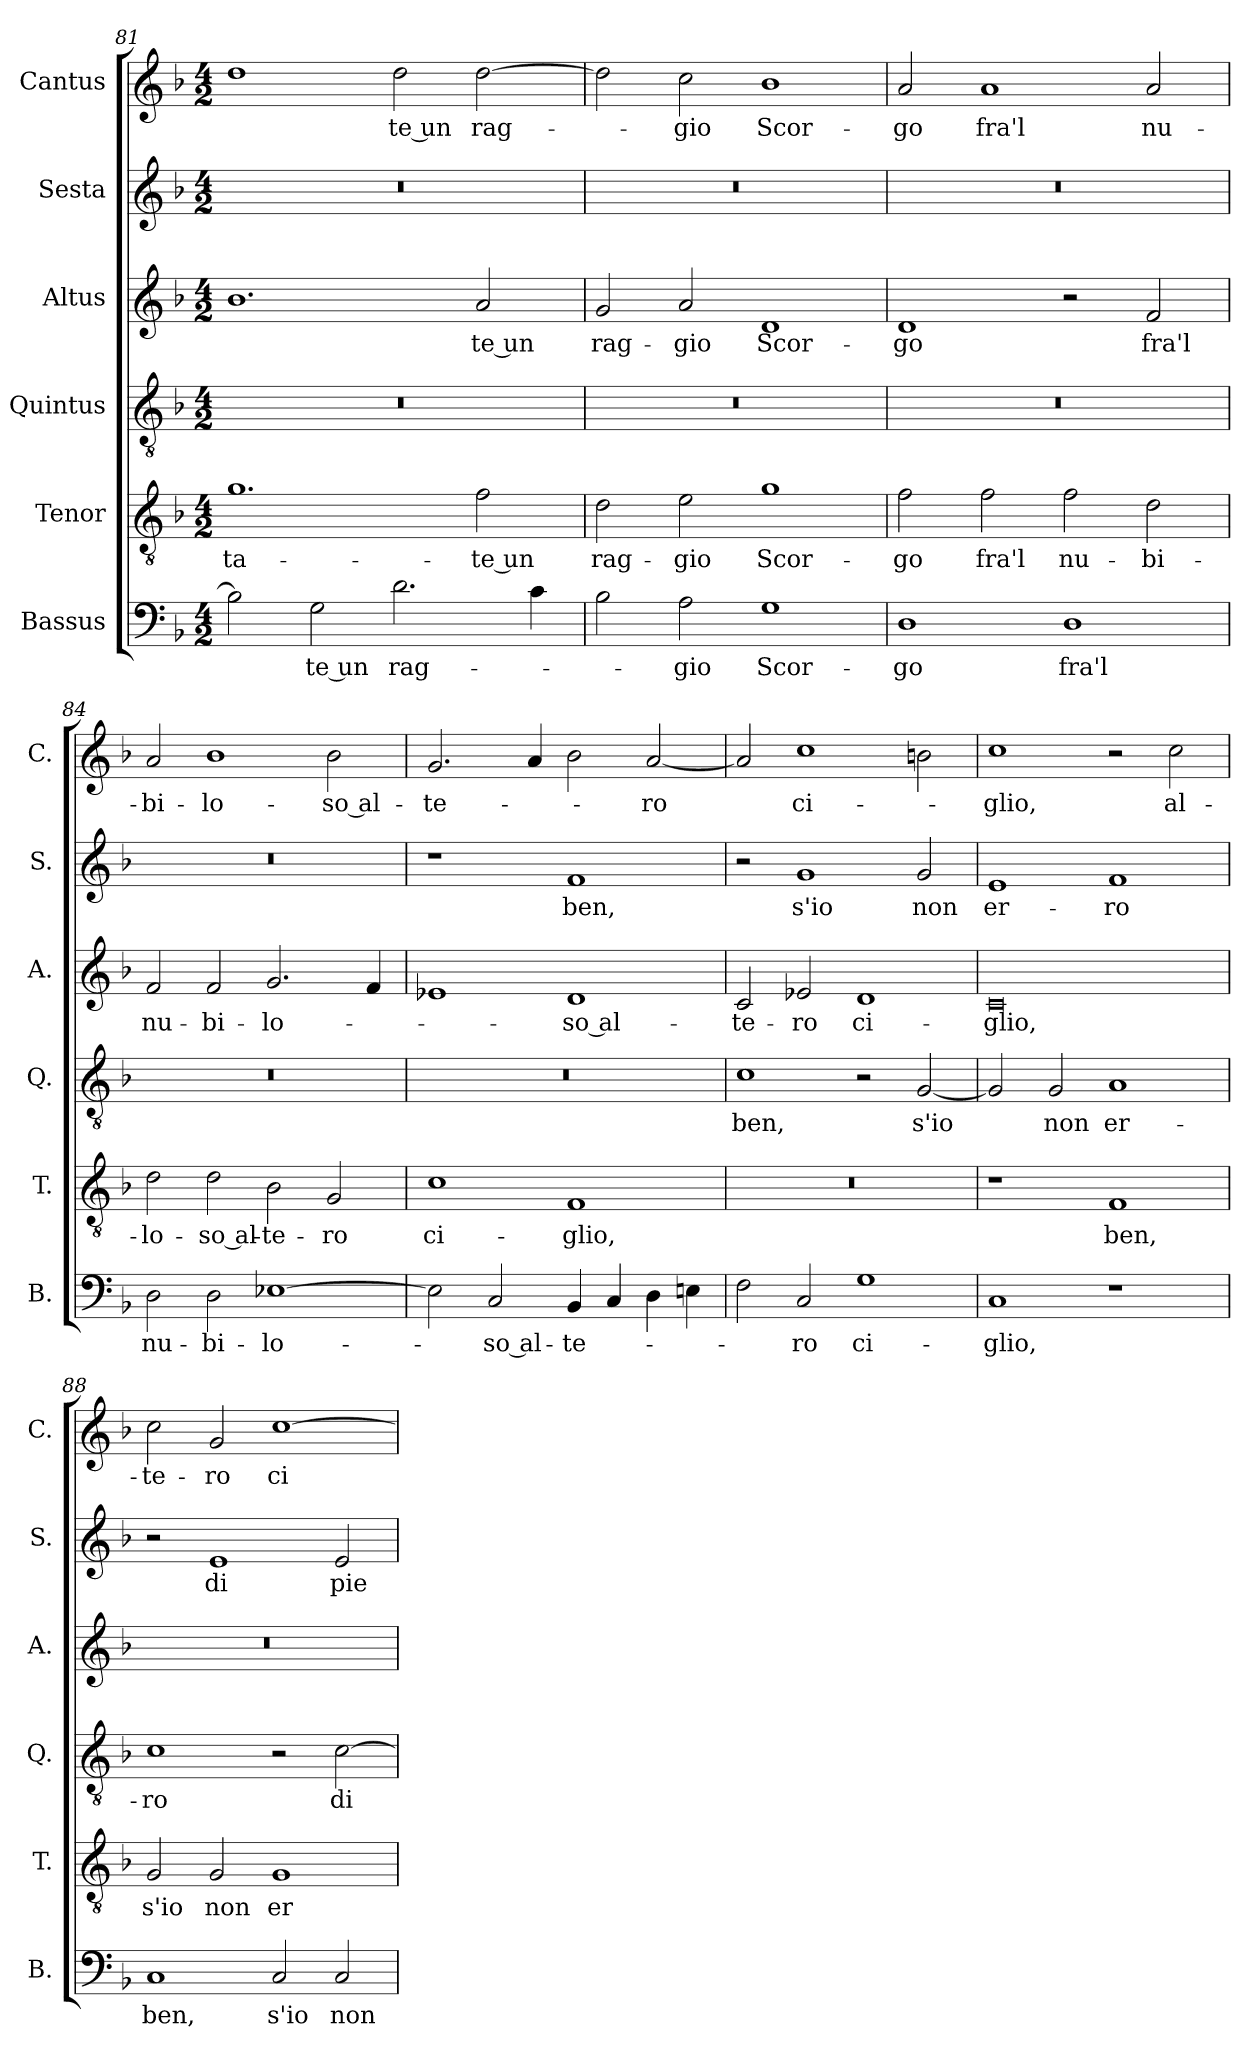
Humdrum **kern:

**kern	**text	**kern	**text	**kern	**text	**kern	**text	**kern	**text	**kern	**text
*part6	*part6	*part5	*part5	*part4	*part4	*part3	*part3	*part2	*part2	*part1	*part1
*staff6	*staff6	*staff5	*staff5	*staff4	*staff4	*staff3	*staff3	*staff2	*staff2	*staff1	*staff1
*I"Bassus	*	*I"Tenor	*	*I"Quintus	*	*I"Altus	*	*I"Sesta	*	*I"Cantus	*
*I'B.	*	*I'T.	*	*I'Q.	*	*I'A.	*	*I'S.	*	*I'C.	*
*clefF4	*	*clefGv2	*	*clefGv2	*	*clefG2	*	*clefG2	*	*clefG2	*
*k[b-]	*	*k[b-]	*	*k[b-]	*	*k[b-]	*	*k[b-]	*	*k[b-]	*
*M4/2	*	*M4/2	*	*M4/2	*	*M4/2	*	*M4/2	*	*M4/2	*
=81	=81	=81	=81	=81	=81	=81	=81	=81	=81	=81	=81
!	!	!	!LO:LY:b	!	!	!	!	!	!	!	!
2B-\]	.	1.g	-ta-	0r	.	1.b-	.	0r	.	1dd	.
!	!LO:LY:b	!	!	!	!	!	!	!	!	!	!
2G\	-te un	.	.	.	.	.	.	.	.	.	.
!	!LO:LY:b	!	!	!	!	!	!	!	!	!	!LO:LY:b
2.d\	rag-	.	.	.	.	.	.	.	.	2dd\	-te un
!	!	!	!LO:LY:b	!	!	!	!LO:LY:b	!	!	!	!LO:LY:b
.	.	2f\	-te un	.	.	2a/	-te un	.	.	[2dd\	rag-
4c\	.	.	.	.	.	.	.	.	.	.	.
=82	=82	=82	=82	=82	=82	=82	=82	=82	=82	=82	=82
!	!	!	!LO:LY:b	!	!	!	!LO:LY:b	!	!	!	!
2B-\	.	2d\	rag-	0r	.	2g/	rag-	0r	.	2dd\]	.
!	!LO:LY:b	!	!LO:LY:b	!	!	!	!LO:LY:b	!	!	!	!LO:LY:b
2A\	-gio	2e\	-gio	.	.	2a/	-gio	.	.	2cc\	-gio
!	!LO:LY:b	!	!LO:LY:b	!	!	!	!LO:LY:b	!	!	!	!LO:LY:b
1G	Scor-	1g	Scor-	.	.	1d	Scor-	.	.	1b-	Scor-
!!LO:LB:g=z
=83	=83	=83	=83	=83	=83	=83	=83	=83	=83	=83	=83
!	!LO:LY:b	!	!LO:LY:b	!	!	!	!LO:LY:b	!	!	!	!LO:LY:b
1D	-go	2f\	-go	0r	.	1d	-go	0r	.	2a/	-go
!	!	!	!LO:LY:b	!	!	!	!	!	!	!	!LO:LY:b
.	.	2f\	fra'l	.	.	.	.	.	.	1a	fra'l
!	!LO:LY:b	!	!LO:LY:b	!	!	!	!	!	!	!	!
1D	fra'l	2f\	nu-	.	.	2r	.	.	.	.	.
!	!	!	!LO:LY:b	!	!	!	!LO:LY:b	!	!	!	!LO:LY:b
.	.	2d\	-bi-	.	.	2f/	fra'l	.	.	2a/	nu-
=84	=84	=84	=84	=84	=84	=84	=84	=84	=84	=84	=84
!	!LO:LY:b	!	!LO:LY:b	!	!	!	!LO:LY:b	!	!	!	!LO:LY:b
2D\	nu-	2d\	-lo-	0r	.	2f/	nu-	0r	.	2a/	-bi-
!	!LO:LY:b	!	!LO:LY:b	!	!	!	!LO:LY:b	!	!	!	!LO:LY:b
2D\	-bi-	2d\	-so al-	.	.	2f/	-bi-	.	.	1b-	-lo-
!	!LO:LY:b	!	!LO:LY:b	!	!	!	!LO:LY:b	!	!	!	!
[1E-X	-lo-	2B-\	-te-	.	.	2.g/	-lo-	.	.	.	.
!	!	!	!LO:LY:b	!	!	!	!	!	!	!	!LO:LY:b
.	.	2G/	-ro	.	.	.	.	.	.	2b-\	-so al-
.	.	.	.	.	.	4f/	.	.	.	.	.
=85	=85	=85	=85	=85	=85	=85	=85	=85	=85	=85	=85
!	!	!	!LO:LY:b	!	!	!	!	!	!	!	!LO:LY:b
2E-\]	.	1c	ci-	0r	.	1e-X	.	1r	.	2.g/	-te-
!	!LO:LY:b	!	!	!	!	!	!	!	!	!	!
2C/	-so al-	.	.	.	.	.	.	.	.	.	.
.	.	.	.	.	.	.	.	.	.	4a/	.
!	!LO:LY:b	!	!LO:LY:b	!	!	!	!LO:LY:b	!	!LO:LY:b	!	!
4BB-/	-te-	1F	-glio,	.	.	1d	-so al-	1f	ben,	2b-\	.
4C/	.	.	.	.	.	.	.	.	.	.	.
!	!	!	!	!	!	!	!	!	!	!	!LO:LY:b
4D\	.	.	.	.	.	.	.	.	.	[2a/	-ro
4En\	.	.	.	.	.	.	.	.	.	.	.
=86	=86	=86	=86	=86	=86	=86	=86	=86	=86	=86	=86
!	!	!	!	!	!LO:LY:b	!	!LO:LY:b	!	!	!	!
2F\	.	0r	.	1c	ben,	2c/	-te-	2r	.	2a/]	.
!	!LO:LY:b	!	!	!	!	!	!LO:LY:b	!	!LO:LY:b	!	!LO:LY:b
2C/	-ro	.	.	.	.	2e-X/	-ro	1g	s'io	1cc	ci-
!	!LO:LY:b	!	!	!	!	!	!LO:LY:b	!	!	!	!
1G	ci-	.	.	2r	.	1d	ci-	.	.	.	.
!	!	!	!	!	!LO:LY:b	!	!	!	!LO:LY:b	!	!
.	.	.	.	[2G/	s'io	.	.	2g/	non	2bn\	.
=87	=87	=87	=87	=87	=87	=87	=87	=87	=87	=87	=87
!	!LO:LY:b	!	!	!	!	!	!LO:LY:b	!	!LO:LY:b	!	!LO:LY:b
1C	-glio,	1r	.	2G/]	.	0c	-glio,	1e	er-	1cc	-glio,
!	!	!	!	!	!LO:LY:b	!	!	!	!	!	!
.	.	.	.	2G/	non	.	.	.	.	.	.
!	!	!	!LO:LY:b	!	!LO:LY:b	!	!	!	!LO:LY:b	!	!
1r	.	1F	ben,	1A	er-	.	.	1f	-ro	2r	.
!	!	!	!	!	!	!	!	!	!	!	!LO:LY:b
.	.	.	.	.	.	.	.	.	.	2cc\	al-
=88	=88	=88	=88	=88	=88	=88	=88	=88	=88	=88	=88
!	!LO:LY:b	!	!LO:LY:b	!	!LO:LY:b	!	!	!	!	!	!LO:LY:b
1C	ben,	2G/	s'io	1c	-ro	0r	.	2r	.	2cc\	-te-
!	!	!	!LO:LY:b	!	!	!	!	!	!LO:LY:b	!	!LO:LY:b
.	.	2G/	non	.	.	.	.	1e	di	2g/	-ro
!	!LO:LY:b	!	!LO:LY:b	!	!	!	!	!	!	!	!LO:LY:b
2C/	s'io	1G	er-	2r	.	.	.	.	.	[1cc	ci-
!	!LO:LY:b	!	!	!	!LO:LY:b	!	!	!	!LO:LY:b	!	!
2C/	non	.	.	[2c\	di	.	.	2e/	pie-	.	.
=	=	=	=	=	=	=	=	=	=	=	=
*-	*-	*-	*-	*-	*-	*-	*-	*-	*-	*-	*-
